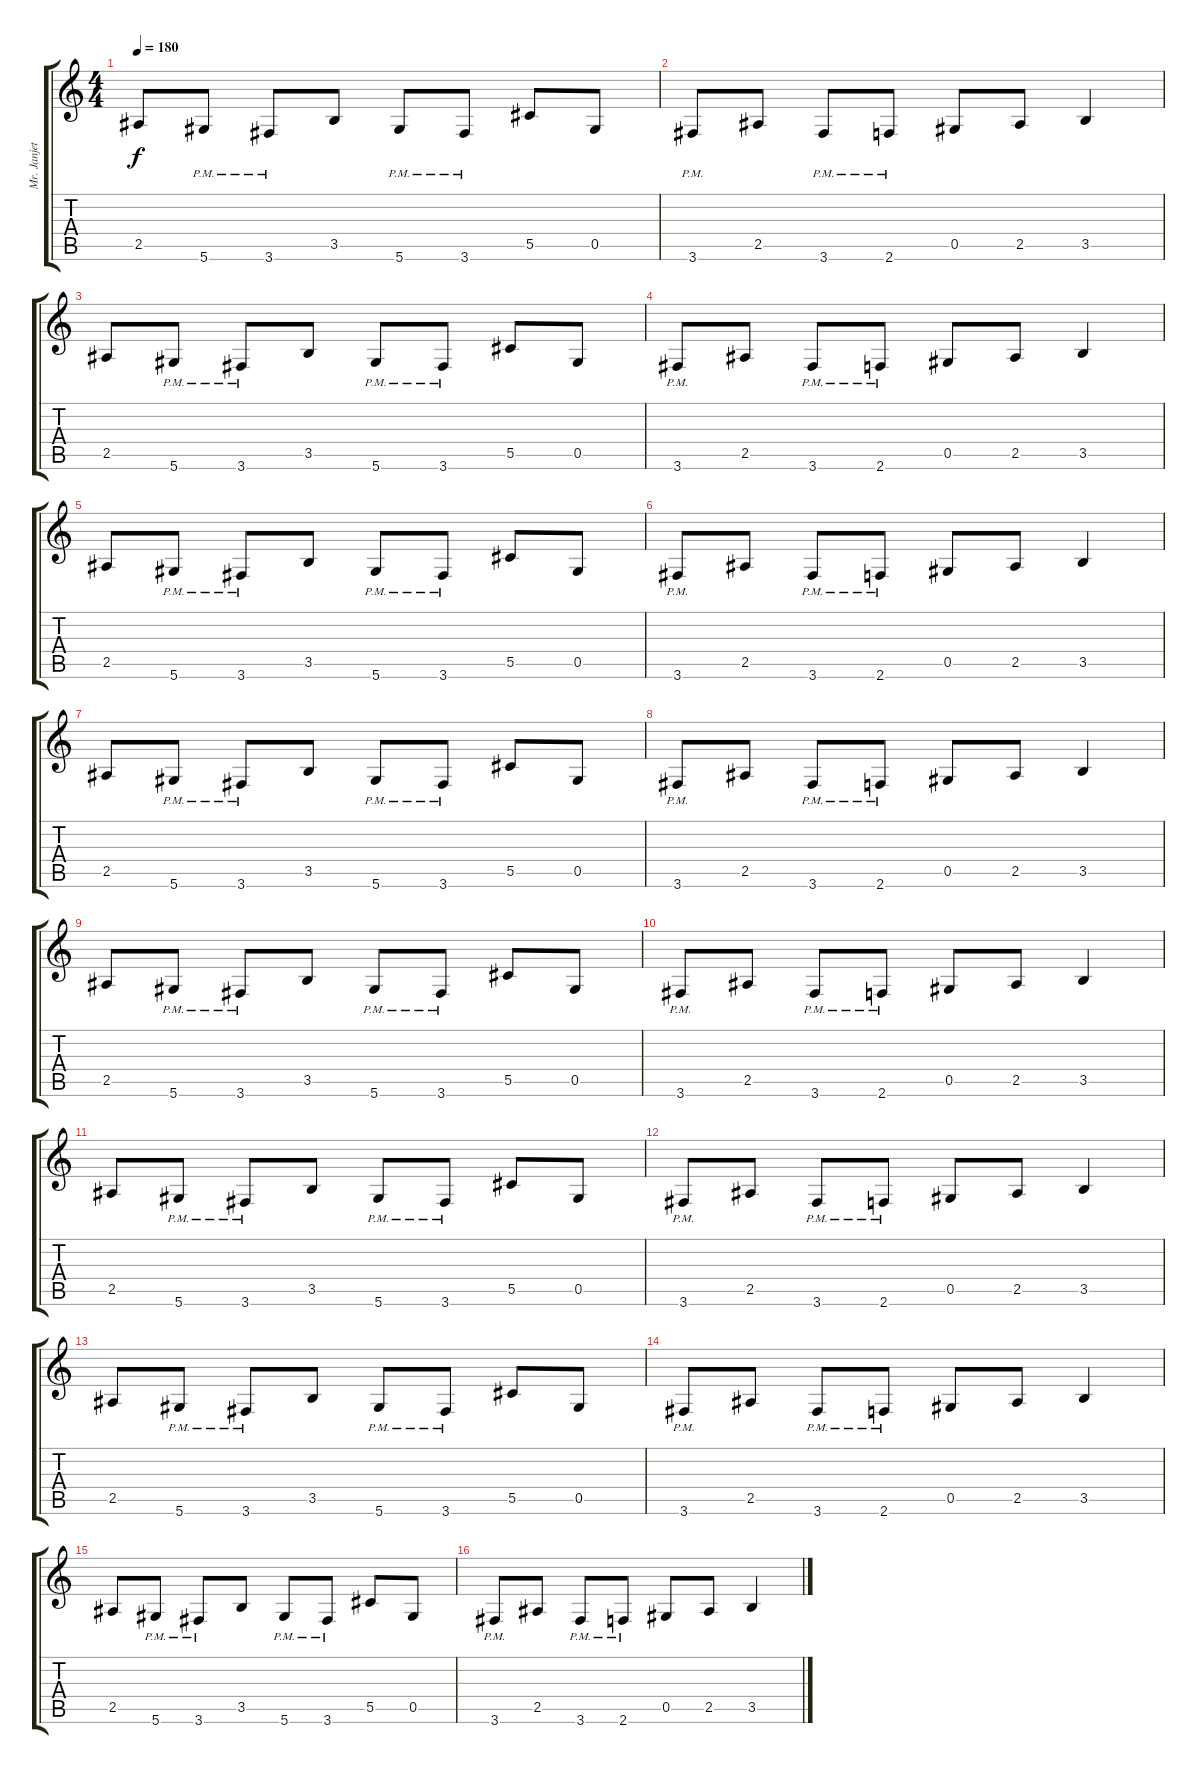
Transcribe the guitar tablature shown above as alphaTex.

\track ("Mr. Janjetovic" "Mr. Janjet") {instrument overdrivenguitar}
\staff {score tabs}
\tuning (Eb4 Bb3 Gb3 Db3 Ab2 Eb2) {hide}
\ts (4 4)
\tempo 180
\clef g2
\ks c
2.5.8{dy f} 5.6{pm}.8 3.6{pm}.8 3.5.8 5.6{pm}.8 3.6{pm}.8 5.5.8 0.5.8 |
3.6{pm}.8 2.5.8 3.6{pm}.8 2.6{pm}.8 0.5.8 2.5.8 3.5.4 |
2.5.8 5.6{pm}.8 3.6{pm}.8 3.5.8 5.6{pm}.8 3.6{pm}.8 5.5.8 0.5.8 |
3.6{pm}.8 2.5.8 3.6{pm}.8 2.6{pm}.8 0.5.8 2.5.8 3.5.4 |
2.5.8 5.6{pm}.8 3.6{pm}.8 3.5.8 5.6{pm}.8 3.6{pm}.8 5.5.8 0.5.8 |
3.6{pm}.8 2.5.8 3.6{pm}.8 2.6{pm}.8 0.5.8 2.5.8 3.5.4 |
2.5.8 5.6{pm}.8 3.6{pm}.8 3.5.8 5.6{pm}.8 3.6{pm}.8 5.5.8 0.5.8 |
3.6{pm}.8 2.5.8 3.6{pm}.8 2.6{pm}.8 0.5.8 2.5.8 3.5.4 |
2.5.8 5.6{pm}.8 3.6{pm}.8 3.5.8 5.6{pm}.8 3.6{pm}.8 5.5.8 0.5.8 |
3.6{pm}.8 2.5.8 3.6{pm}.8 2.6{pm}.8 0.5.8 2.5.8 3.5.4 |
2.5.8 5.6{pm}.8 3.6{pm}.8 3.5.8 5.6{pm}.8 3.6{pm}.8 5.5.8 0.5.8 |
3.6{pm}.8 2.5.8 3.6{pm}.8 2.6{pm}.8 0.5.8 2.5.8 3.5.4 |
2.5.8 5.6{pm}.8 3.6{pm}.8 3.5.8 5.6{pm}.8 3.6{pm}.8 5.5.8 0.5.8 |
3.6{pm}.8 2.5.8 3.6{pm}.8 2.6{pm}.8 0.5.8 2.5.8 3.5.4 |
2.5.8 5.6{pm}.8 3.6{pm}.8 3.5.8 5.6{pm}.8 3.6{pm}.8 5.5.8 0.5.8 |
3.6{pm}.8 2.5.8 3.6{pm}.8 2.6{pm}.8 0.5.8 2.5.8 3.5.4
